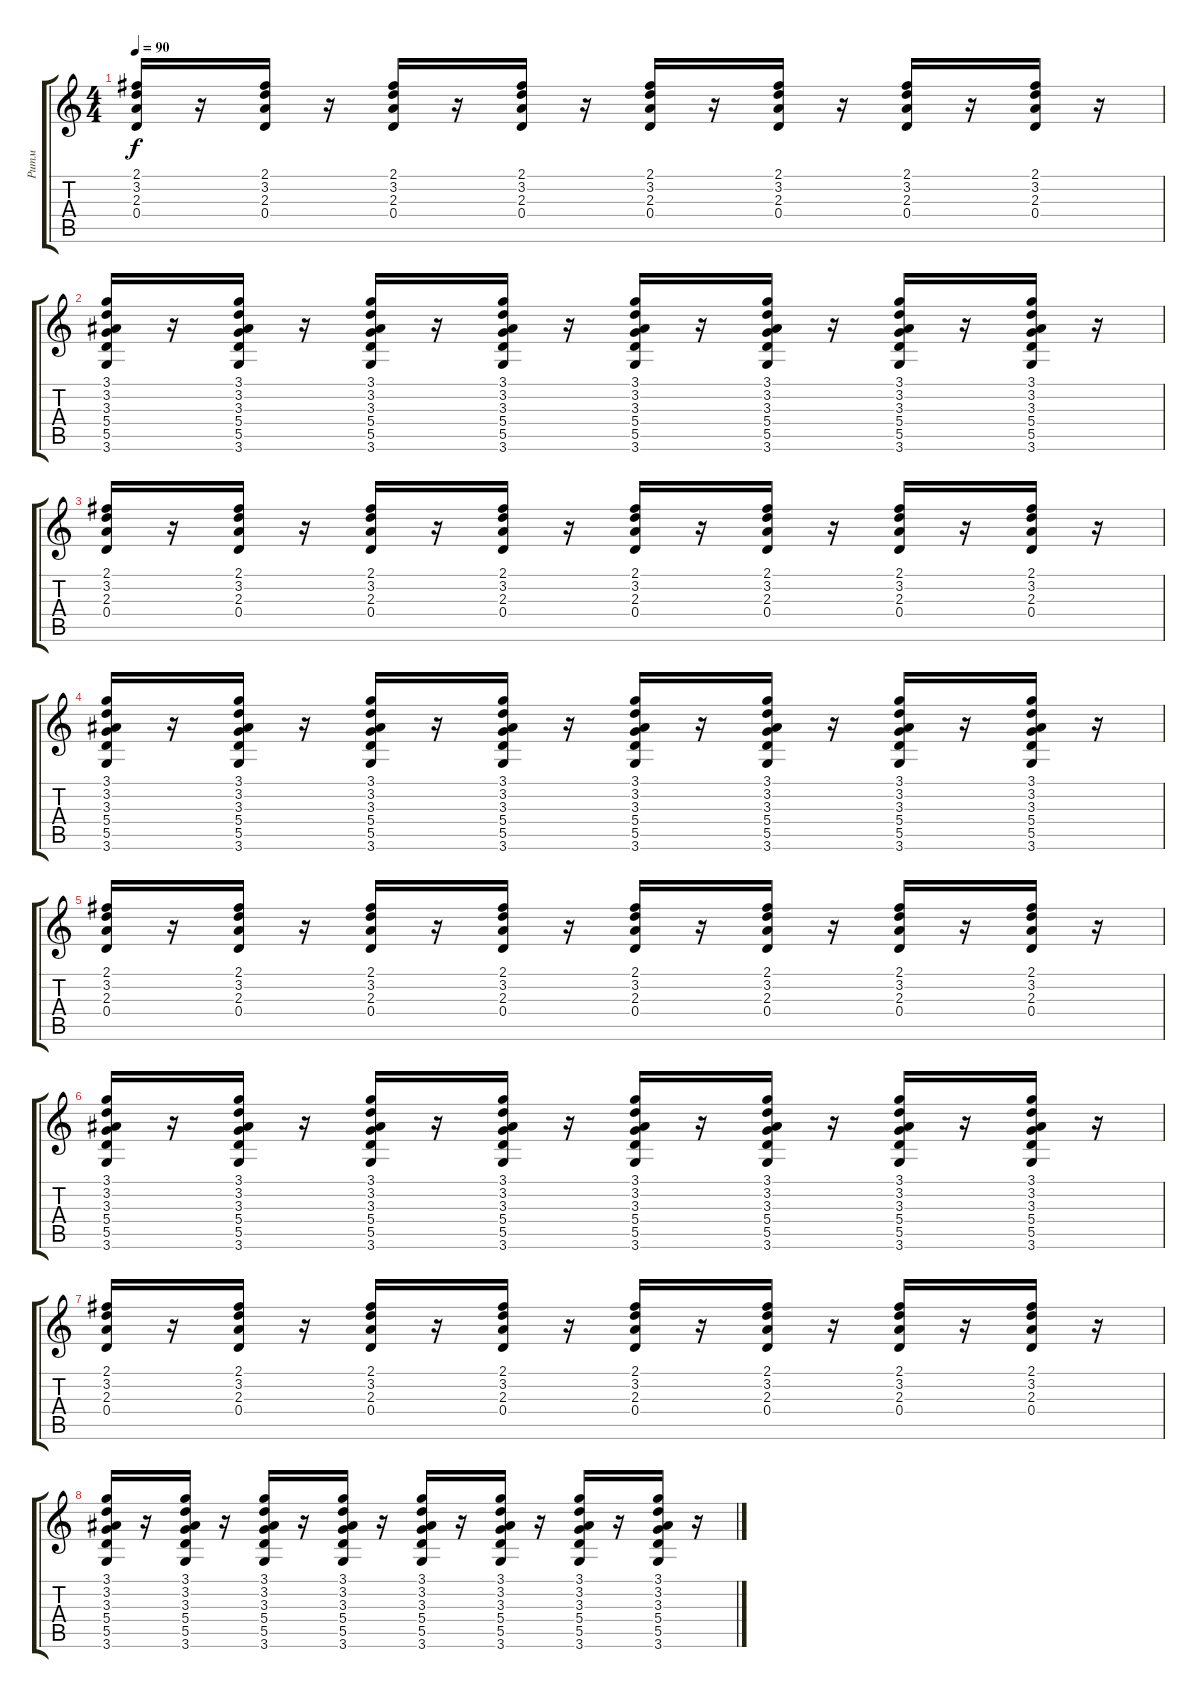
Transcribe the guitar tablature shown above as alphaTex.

\track ("Ритм" "Ритм") {instrument acousticguitarsteel}
\staff {score tabs}
\tuning (E4 B3 G3 D3 A2 E2) {hide}
\ts (4 4)
\tempo 90
\clef g2
\ks c
(2.1 3.2 2.3 0.4).16{dy f} r.16 (2.1 3.2 2.3 0.4).16 r.16 (2.1 3.2 2.3 0.4).16 r.16 (2.1 3.2 2.3 0.4).16 r.16 (2.1 3.2 2.3 0.4).16 r.16 (2.1 3.2 2.3 0.4).16 r.16 (2.1 3.2 2.3 0.4).16 r.16 (2.1 3.2 2.3 0.4).16 r.16 |
(3.1 3.2 3.3 5.4 5.5 3.6).16 r.16 (3.1 3.2 3.3 5.4 5.5 3.6).16 r.16 (3.1 3.2 3.3 5.4 5.5 3.6).16 r.16 (3.1 3.2 3.3 5.4 5.5 3.6).16 r.16 (3.1 3.2 3.3 5.4 5.5 3.6).16 r.16 (3.1 3.2 3.3 5.4 5.5 3.6).16 r.16 (3.1 3.2 3.3 5.4 5.5 3.6).16 r.16 (3.1 3.2 3.3 5.4 5.5 3.6).16 r.16 |
(2.1 3.2 2.3 0.4).16 r.16 (2.1 3.2 2.3 0.4).16 r.16 (2.1 3.2 2.3 0.4).16 r.16 (2.1 3.2 2.3 0.4).16 r.16 (2.1 3.2 2.3 0.4).16 r.16 (2.1 3.2 2.3 0.4).16 r.16 (2.1 3.2 2.3 0.4).16 r.16 (2.1 3.2 2.3 0.4).16 r.16 |
(3.1 3.2 3.3 5.4 5.5 3.6).16 r.16 (3.1 3.2 3.3 5.4 5.5 3.6).16 r.16 (3.1 3.2 3.3 5.4 5.5 3.6).16 r.16 (3.1 3.2 3.3 5.4 5.5 3.6).16 r.16 (3.1 3.2 3.3 5.4 5.5 3.6).16 r.16 (3.1 3.2 3.3 5.4 5.5 3.6).16 r.16 (3.1 3.2 3.3 5.4 5.5 3.6).16 r.16 (3.1 3.2 3.3 5.4 5.5 3.6).16 r.16 |
(2.1 3.2 2.3 0.4).16 r.16 (2.1 3.2 2.3 0.4).16 r.16 (2.1 3.2 2.3 0.4).16 r.16 (2.1 3.2 2.3 0.4).16 r.16 (2.1 3.2 2.3 0.4).16 r.16 (2.1 3.2 2.3 0.4).16 r.16 (2.1 3.2 2.3 0.4).16 r.16 (2.1 3.2 2.3 0.4).16 r.16 |
(3.1 3.2 3.3 5.4 5.5 3.6).16 r.16 (3.1 3.2 3.3 5.4 5.5 3.6).16 r.16 (3.1 3.2 3.3 5.4 5.5 3.6).16 r.16 (3.1 3.2 3.3 5.4 5.5 3.6).16 r.16 (3.1 3.2 3.3 5.4 5.5 3.6).16 r.16 (3.1 3.2 3.3 5.4 5.5 3.6).16 r.16 (3.1 3.2 3.3 5.4 5.5 3.6).16 r.16 (3.1 3.2 3.3 5.4 5.5 3.6).16 r.16 |
(2.1 3.2 2.3 0.4).16 r.16 (2.1 3.2 2.3 0.4).16 r.16 (2.1 3.2 2.3 0.4).16 r.16 (2.1 3.2 2.3 0.4).16 r.16 (2.1 3.2 2.3 0.4).16 r.16 (2.1 3.2 2.3 0.4).16 r.16 (2.1 3.2 2.3 0.4).16 r.16 (2.1 3.2 2.3 0.4).16 r.16 |
(3.1 3.2 3.3 5.4 5.5 3.6).16 r.16 (3.1 3.2 3.3 5.4 5.5 3.6).16 r.16 (3.1 3.2 3.3 5.4 5.5 3.6).16 r.16 (3.1 3.2 3.3 5.4 5.5 3.6).16 r.16 (3.1 3.2 3.3 5.4 5.5 3.6).16 r.16 (3.1 3.2 3.3 5.4 5.5 3.6).16 r.16 (3.1 3.2 3.3 5.4 5.5 3.6).16 r.16 (3.1 3.2 3.3 5.4 5.5 3.6).16 r.16
